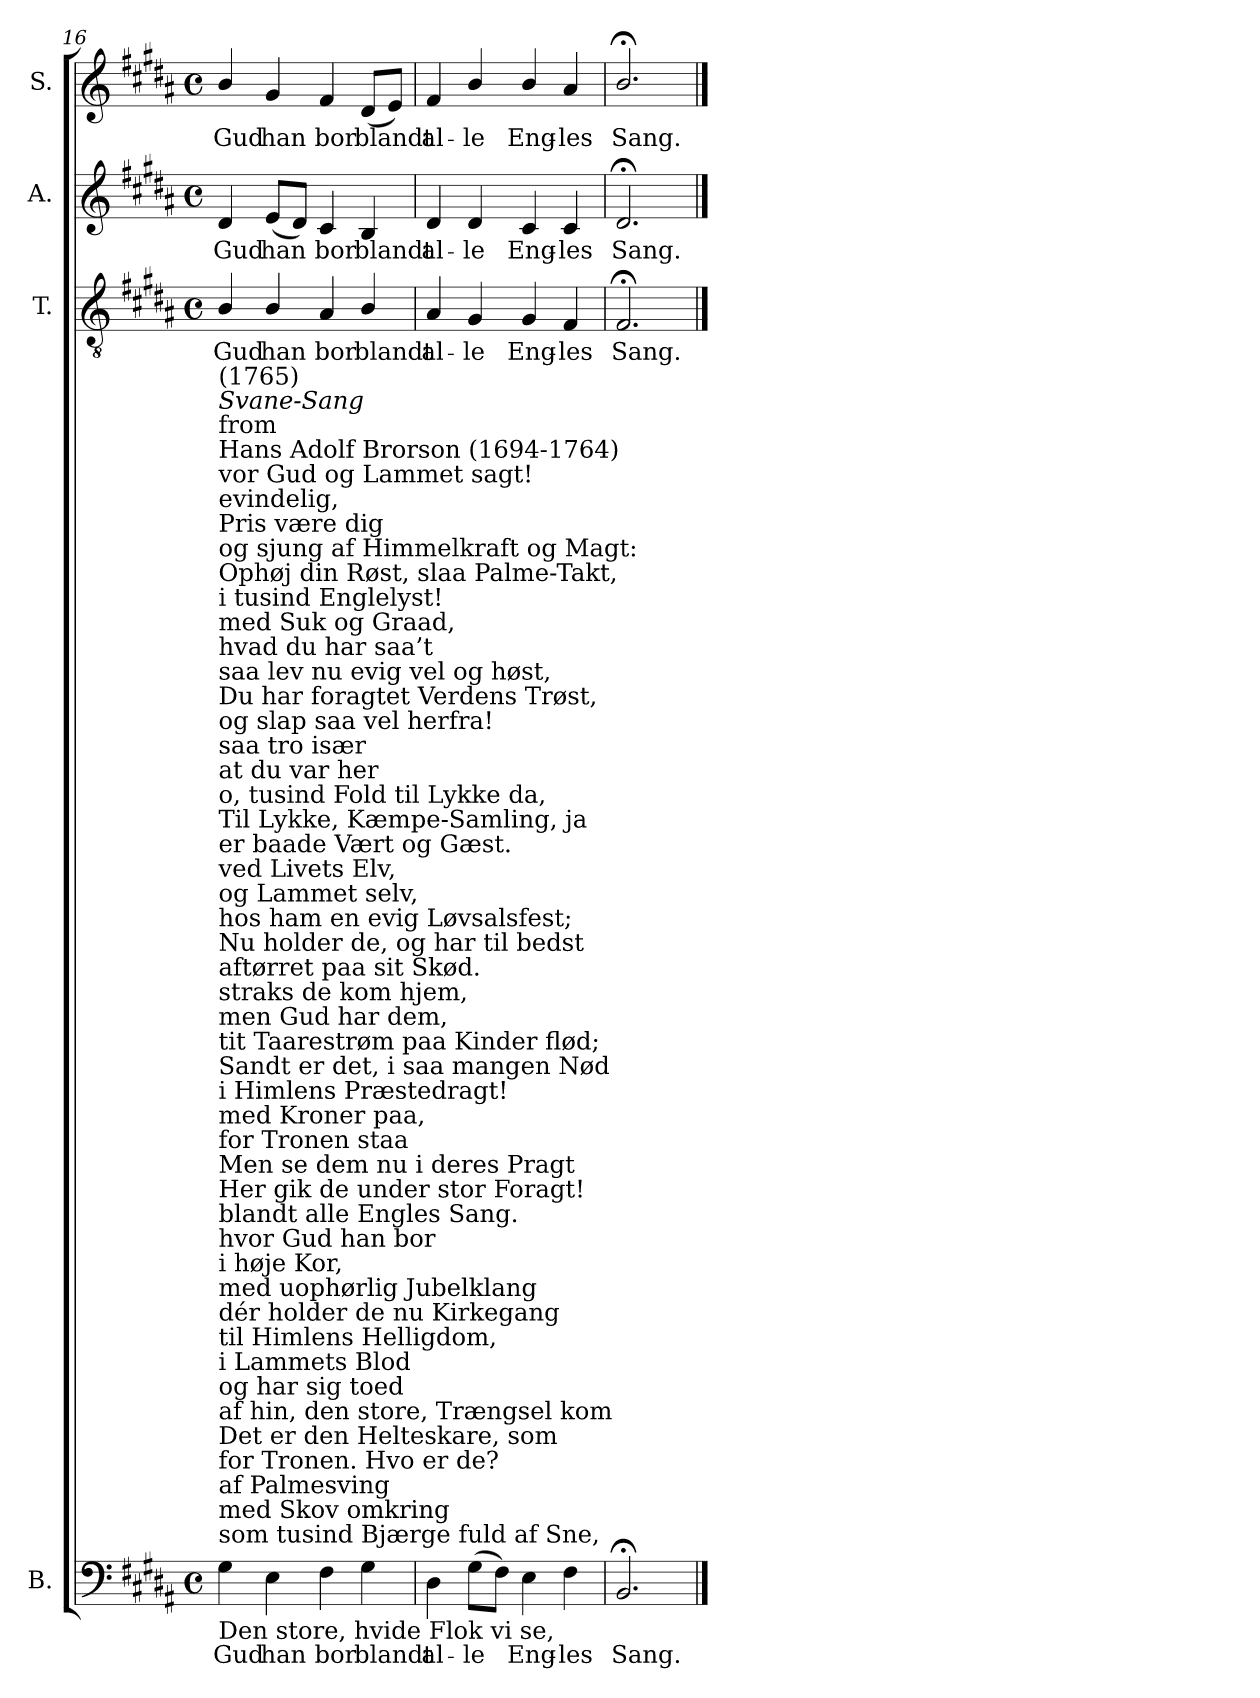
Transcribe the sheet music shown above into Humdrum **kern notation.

**kern	**text	**kern	**text	**kern	**text	**kern	**text
*part4	*part4	*part3	*part3	*part2	*part2	*part1	*part1
*staff4	*staff4	*staff3	*staff3	*staff2	*staff2	*staff1	*staff1
*I"B.	*	*I"T.	*	*I"A.	*	*I"S.	*
*I'B.	*	*I'T.	*	*I'A.	*	*I'S.	*
*clefF4	*	*clefGv2	*	*clefG2	*	*clefG2	*
*	*	*ITrd7c12	*	*	*	*	*
*k[f#c#g#d#a#]	*	*k[f#c#g#d#a#]	*	*k[f#c#g#d#a#]	*	*k[f#c#g#d#a#]	*
*B:	*	*B:	*	*B:	*	*B:	*
*M4/4	*	*M4/4	*	*M4/4	*	*M4/4	*
*met(c)	*	*met(c)	*	*met(c)	*	*met(c)	*
=16	=16	=16	=16	=16	=16	=16	=16
!	!LO:LY:b:color=#000000	!	!	!	!	!	!
!	!	!	!LO:LY:b:color=#000000	!	!	!	!
!	!	!	!	!	!LO:LY:b:color=#000000	!	!
!LO:TX:b:t=Den store, hvide Flok vi se,	!	!	!	!	!	!	!
!LO:TX:t=som tusind Bjærge fuld af Sne,	!	!	!	!	!	!	!
!LO:TX:t=med Skov omkring	!	!	!	!	!	!	!
!LO:TX:t=af Palmesving	!	!	!	!	!	!	!
!LO:TX:t=for Tronen.  Hvo er de?	!	!	!	!	!	!	!
!LO:TX:t=Det er den Helteskare, som	!	!	!	!	!	!	!
!LO:TX:t=af hin, den store, Trængsel kom	!	!	!	!	!	!	!
!LO:TX:t=og har sig toed	!	!	!	!	!	!	!
!LO:TX:t=i Lammets Blod	!	!	!	!	!	!	!
!LO:TX:t=til Himlens Helligdom,	!	!	!	!	!	!	!
!LO:TX:t=dér holder de nu Kirkegang	!	!	!	!	!	!	!
!LO:TX:t=med uophørlig Jubelklang	!	!	!	!	!	!	!
!LO:TX:t=i høje Kor,	!	!	!	!	!	!	!
!LO:TX:t=hvor Gud han bor	!	!	!	!	!	!	!
!LO:TX:t=blandt alle Engles Sang.	!	!	!	!	!	!	!
!LO:TX:t=Her gik de under stor Foragt!	!	!	!	!	!	!	!
!LO:TX:t=Men se dem nu i deres Pragt	!	!	!	!	!	!	!
!LO:TX:t=for Tronen staa	!	!	!	!	!	!	!
!LO:TX:t=med Kroner paa,	!	!	!	!	!	!	!
!LO:TX:t=i Himlens Præstedragt!	!	!	!	!	!	!	!
!LO:TX:t=Sandt er det, i saa mangen Nød	!	!	!	!	!	!	!
!LO:TX:t=tit Taarestrøm paa Kinder flød;	!	!	!	!	!	!	!
!LO:TX:t=men Gud har dem,	!	!	!	!	!	!	!
!LO:TX:t=straks de kom hjem,	!	!	!	!	!	!	!
!LO:TX:t=aftørret paa sit Skød.	!	!	!	!	!	!	!
!LO:TX:t=Nu holder de, og har til bedst	!	!	!	!	!	!	!
!LO:TX:t=hos ham en evig Løvsalsfest;	!	!	!	!	!	!	!
!LO:TX:t=og Lammet selv,	!	!	!	!	!	!	!
!LO:TX:t=ved Livets Elv,	!	!	!	!	!	!	!
!LO:TX:t=er baade Vært og Gæst.	!	!	!	!	!	!	!
!LO:TX:t=Til Lykke, Kæmpe-Samling, ja	!	!	!	!	!	!	!
!LO:TX:t=o, tusind Fold til Lykke da,	!	!	!	!	!	!	!
!LO:TX:t=at du var her	!	!	!	!	!	!	!
!LO:TX:t=saa tro især	!	!	!	!	!	!	!
!LO:TX:t=og slap saa vel herfra!	!	!	!	!	!	!	!
!LO:TX:t=Du har foragtet Verdens Trøst,	!	!	!	!	!	!	!
!LO:TX:t=saa lev nu evig vel og høst,	!	!	!	!	!	!	!
!LO:TX:t=hvad du har saa’t	!	!	!	!	!	!	!
!LO:TX:t=med Suk og Graad,	!	!	!	!	!	!	!
!LO:TX:t=i tusind Englelyst!	!	!	!	!	!	!	!
!LO:TX:t=Ophøj din Røst, slaa Palme-Takt,	!	!	!	!	!	!	!
!LO:TX:t=og sjung af Himmelkraft og Magt&colon;	!	!	!	!	!	!	!
!LO:TX:t=Pris være dig	!	!	!	!	!	!	!
!LO:TX:t=evindelig,	!	!	!	!	!	!	!
!LO:TX:t=vor Gud og Lammet sagt!	!	!	!	!	!	!	!
!LO:TX:t=Hans Adolf Brorson (1694-1764)	!	!	!	!	!	!	!
!LO:TX:t=from	!	!	!	!	!	!	!
!LO:TX:i:t=Svane-Sang	!	!	!	!	!	!	!
!LO:TX:t=(1765)	!	!	!	!	!	!	!
!	!	!	!	!	!	!	!LO:LY:b:color=#000000
4G#i\	Gud	4BBi/	Gud	4d#i/	Gud	4bi/	Gud
!	!LO:LY:b:color=#000000	!	!	!	!	!	!
!	!	!	!LO:LY:b:color=#000000	!	!	!	!
!	!	!	!	!	!LO:LY:b:color=#000000	!	!
!	!	!	!	!	!	!	!LO:LY:b:color=#000000
4Ei\	han	4BBi/	han	(8ei/L	han	4g#i/	han
.	.	.	.	8d#i/J)	.	.	.
!	!LO:LY:b:color=#000000	!	!	!	!	!	!
!	!	!	!LO:LY:b:color=#000000	!	!	!	!
!	!	!	!	!	!LO:LY:b:color=#000000	!	!
!	!	!	!	!	!	!	!LO:LY:b:color=#000000
4F#i\	bor	4AA#i/	bor	4c#i/	bor	4f#i/	bor
!	!LO:LY:b:color=#000000	!	!	!	!	!	!
!	!	!	!LO:LY:b:color=#000000	!	!	!	!
!	!	!	!	!	!LO:LY:b:color=#000000	!	!
!	!	!	!	!	!	!	!LO:LY:b:color=#000000
4G#i\	blandt	4BBi/	blandt	4Bi/	blandt	(8d#i/L	blandt
.	.	.	.	.	.	8ei/J)	.
=17	=17	=17	=17	=17	=17	=17	=17
!	!LO:LY:b:color=#000000	!	!	!	!	!	!
!	!	!	!LO:LY:b:color=#000000	!	!	!	!
!	!	!	!	!	!LO:LY:b:color=#000000	!	!
!	!	!	!	!	!	!	!LO:LY:b:color=#000000
4D#i\	al-	4AA#i/	al-	4d#i/	al-	4f#i/	al-
!	!LO:LY:b:color=#000000	!	!	!	!	!	!
!	!	!	!LO:LY:b:color=#000000	!	!	!	!
!	!	!	!	!	!LO:LY:b:color=#000000	!	!
!	!	!	!	!	!	!	!LO:LY:b:color=#000000
(8G#i\L	-le	4GG#i/	-le	4d#i/	-le	4bi/	-le
8F#i\J)	.	.	.	.	.	.	.
!	!LO:LY:b:color=#000000	!	!	!	!	!	!
!	!	!	!LO:LY:b:color=#000000	!	!	!	!
!	!	!	!	!	!LO:LY:b:color=#000000	!	!
!	!	!	!	!	!	!	!LO:LY:b:color=#000000
4Ei\	Eng-	4GG#i/	Eng-	4c#i/	Eng-	4bi/	Eng-
!	!LO:LY:b:color=#000000	!	!	!	!	!	!
!	!	!	!LO:LY:b:color=#000000	!	!	!	!
!	!	!	!	!	!LO:LY:b:color=#000000	!	!
!	!	!	!	!	!	!	!LO:LY:b:color=#000000
4F#i\	-les	4FF#i/	-les	4c#i/	-les	4a#i/	-les
=18	=18	=18	=18	=18	=18	=18	=18
!	!LO:LY:b:color=#000000	!	!	!	!	!	!
!	!	!	!LO:LY:b:color=#000000	!	!	!	!
!	!	!	!	!	!LO:LY:b:color=#000000	!	!
!	!	!	!	!	!	!	!LO:LY:b:color=#000000
2.BB;i/	Sang.	2.FF#;i/	Sang.	2.d#;i/	Sang.	2.b;i/	Sang.
==	==	==	==	==	==	==	==
*-	*-	*-	*-	*-	*-	*-	*-
